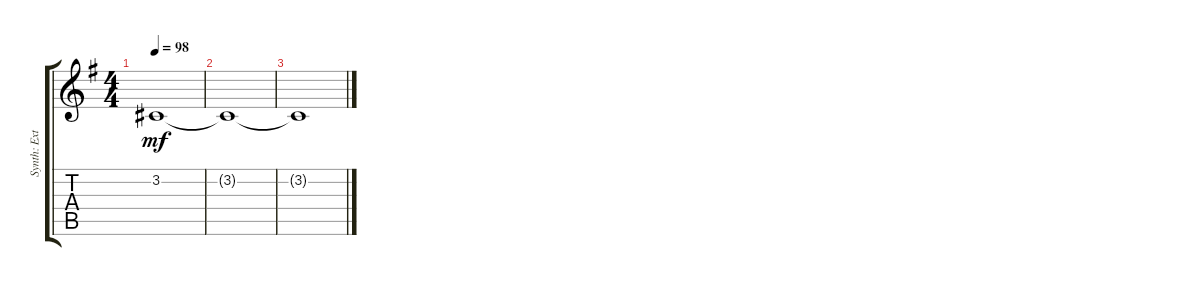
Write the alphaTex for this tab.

\track ("Synth: Extra" "Synth: Ext") {instrument synthstrings1}
\staff {score tabs}
\tuning (Eb4 Bb3 Gb3 Db3 Ab2 Eb2) {hide}
\ts (4 4)
\tempo 98
\clef g2
\ks g
3.2.1{dy mf} |
3.2{t}.1 |
3.2{t}.1
